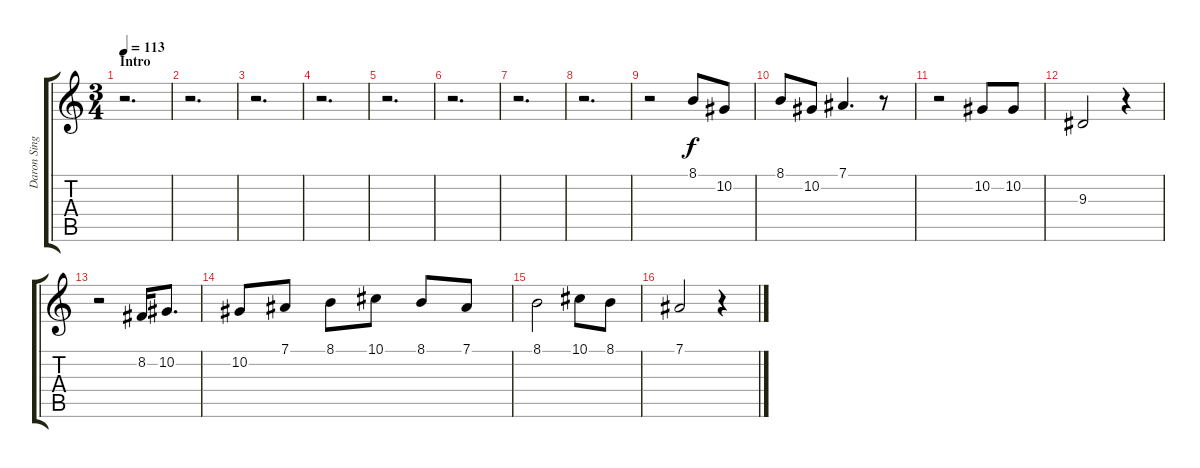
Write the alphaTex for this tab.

\track ("Daron Singing" "Daron Sing") {instrument clarinet}
\staff {score tabs}
\tuning (Eb4 Bb3 Gb3 Db3 Ab2 Db2) {hide}
\ts (3 4)
\section ("" "Intro")
\tempo 113
\clef g2
\ks c
r.2{d dy f instrument clarinet} |
r.2{d} |
r.2{d} |
r.2{d} |
r.2{d} |
r.2{d} |
r.2{d} |
r.2{d} |
r.2 8.1.8 10.2.8 |
8.1.8 10.2.8 7.1.4{d} r.8 |
r.2 10.2.8 10.2.8 |
9.3.2 r.4 |
r.2 8.2.16 10.2.8{d} |
10.2.8 7.1.8 8.1.8 10.1.8 8.1.8 7.1.8 |
8.1.2 10.1.8 8.1.8 |
7.1.2 r.4
